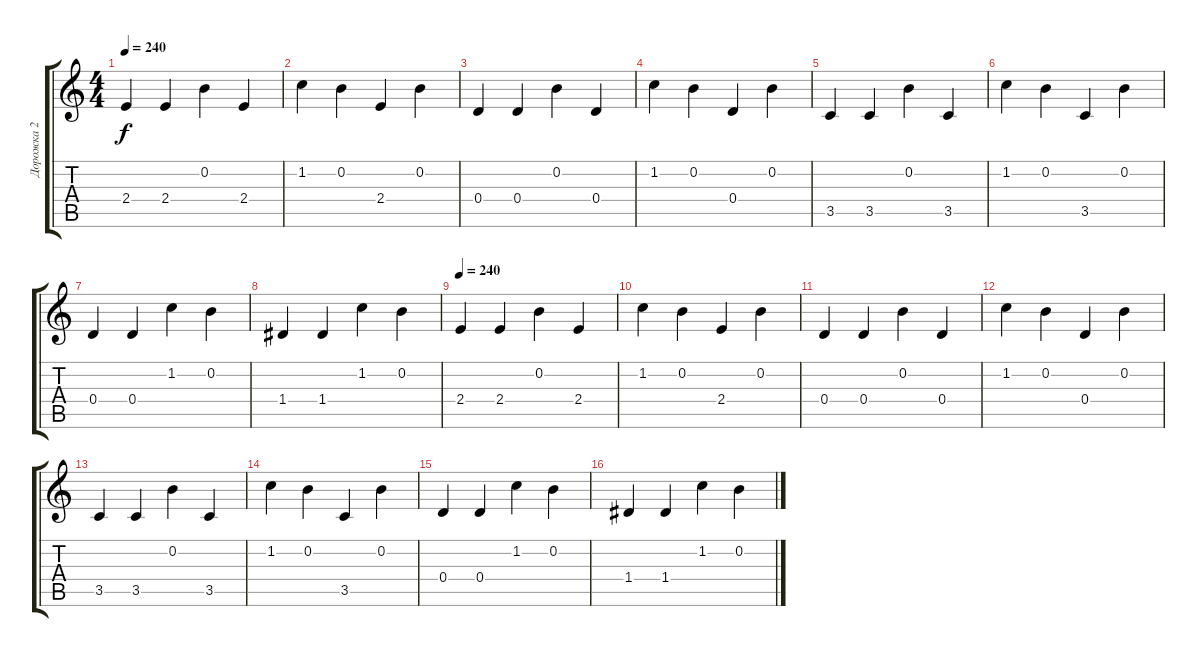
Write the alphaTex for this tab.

\track ("Дорожка 2" "Дорожка 2") {instrument distortionguitar}
\staff {score tabs}
\tuning (E4 B3 G3 D3 A2 E2) {hide}
\ts (4 4)
\tempo 240
\clef g2
\ks c
2.4.4{dy f volume 13 balance 8 instrument distortionguitar} 2.4.4 0.2.4 2.4.4 |
1.2.4 0.2.4 2.4.4 0.2.4 |
0.4.4 0.4.4 0.2.4 0.4.4 |
1.2.4 0.2.4 0.4.4 0.2.4 |
3.5.4 3.5.4 0.2.4 3.5.4 |
1.2.4 0.2.4 3.5.4 0.2.4 |
0.4.4 0.4.4 1.2.4 0.2.4 |
1.4.4 1.4.4 1.2.4 0.2.4 |
\tempo 240
2.4.4{volume 13 balance 8 instrument distortionguitar} 2.4.4 0.2.4 2.4.4 |
1.2.4 0.2.4 2.4.4 0.2.4 |
0.4.4 0.4.4 0.2.4 0.4.4 |
1.2.4 0.2.4 0.4.4 0.2.4 |
3.5.4 3.5.4 0.2.4 3.5.4 |
1.2.4 0.2.4 3.5.4 0.2.4 |
0.4.4 0.4.4 1.2.4 0.2.4 |
1.4.4 1.4.4 1.2.4 0.2.4
